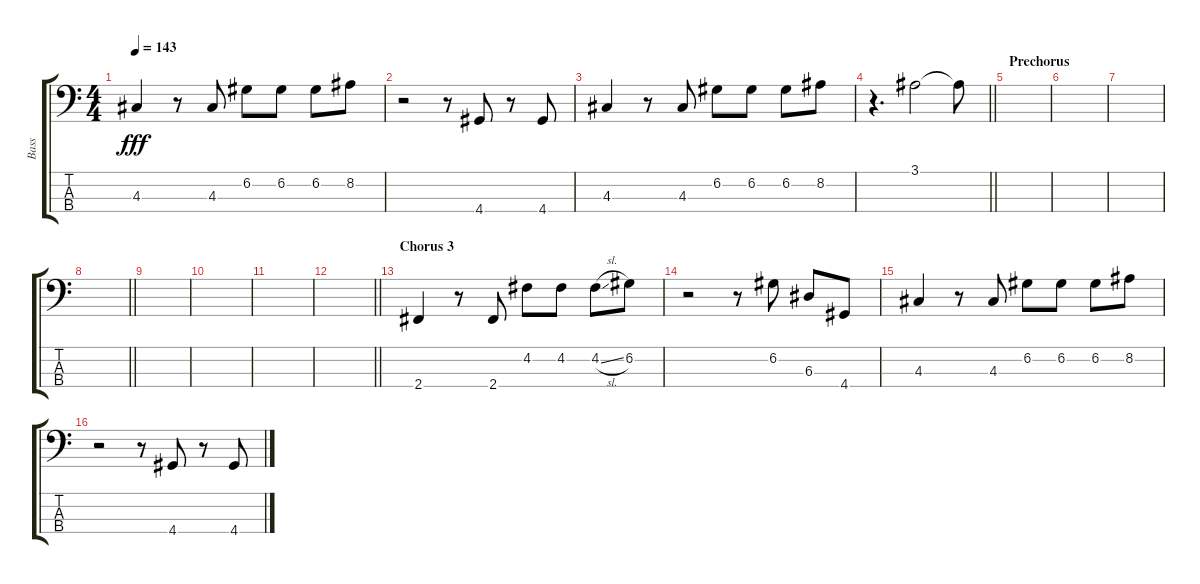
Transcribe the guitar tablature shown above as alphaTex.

\track ("Bass" "Bass") {instrument electricbassfinger}
\staff {score tabs}
\tuning (G2 D2 A1 E1) {hide}
\ts (4 4)
\tempo 143
\clef f4
\ks c
4.3.4{dy fff} r.8 4.3.8 6.2.8 6.2.8 6.2.8 8.2.8 |
r.2 r.8 4.4.8 r.8 4.4.8 |
4.3.4 r.8 4.3.8 6.2.8 6.2.8 6.2.8 8.2.8 |
\barLineRight lightlight
r.4{d} 3.1.2 3.1{t}.8 |
\section ("" "Prechorus")
|
|
|
\barLineRight lightlight
|
|
|
|
\barLineRight lightlight
|
\section ("" "Chorus 3")
2.4.4 r.8 2.4.8 4.2.8 4.2.8 4.2{sl}.8 6.2.8 |
r.2 r.8 6.2.8 6.3.8 4.4.8 |
4.3.4 r.8 4.3.8 6.2.8 6.2.8 6.2.8 8.2.8 |
r.2 r.8 4.4.8 r.8 4.4.8
